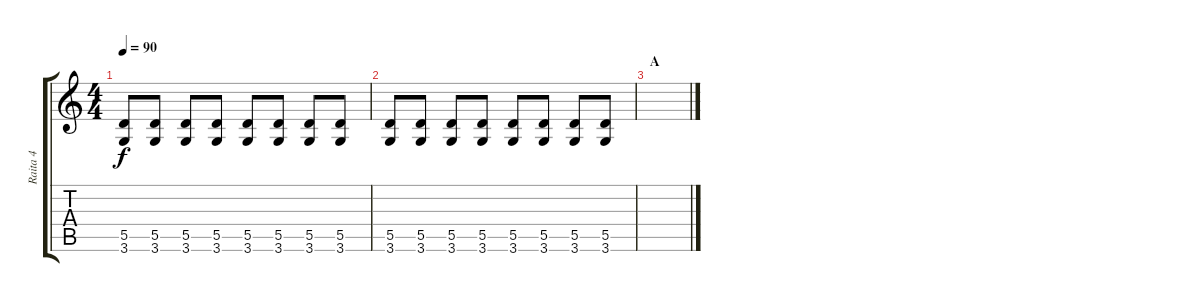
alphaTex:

\track ("Raita 4" "Raita 4") {instrument overdrivenguitar}
\staff {score tabs}
\tuning (E4 B3 G3 D3 A2 E2) {hide}
\ts (4 4)
\tempo 90
\clef g2
\ks c
(5.5 3.6).8{dy f} (5.5 3.6).8 (5.5 3.6).8 (5.5 3.6).8 (5.5 3.6).8 (5.5 3.6).8 (5.5 3.6).8 (5.5 3.6).8 |
(5.5 3.6).8 (5.5 3.6).8 (5.5 3.6).8 (5.5 3.6).8 (5.5 3.6).8 (5.5 3.6).8 (5.5 3.6).8 (5.5 3.6).8 |
\section ("" "A")
